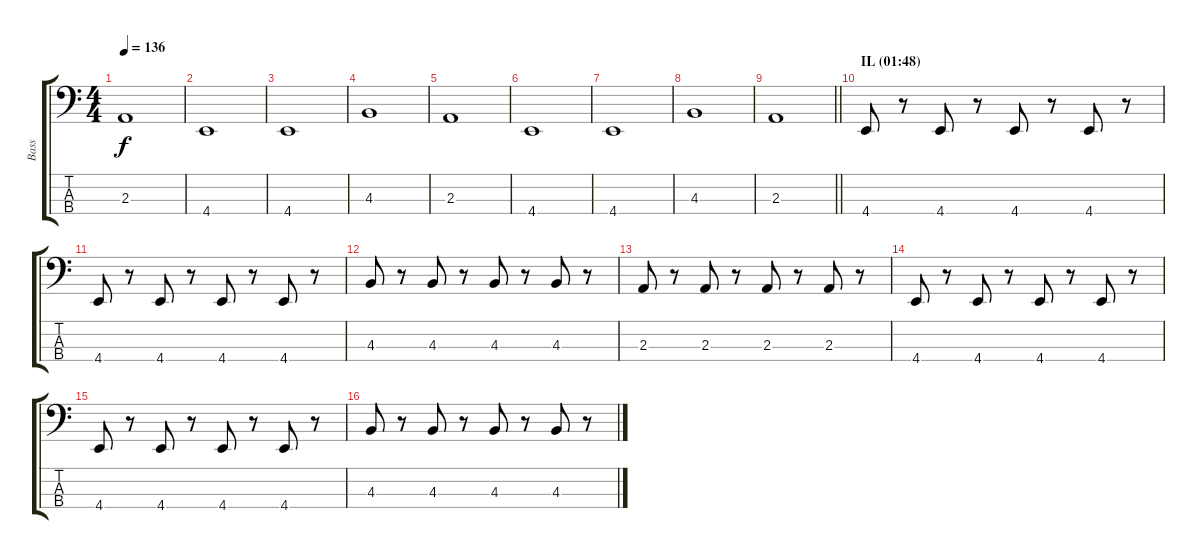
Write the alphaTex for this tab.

\track ("Bass" "Bass") {instrument electricbasspick}
\staff {score tabs}
\tuning (F2 C2 G1 C1) {hide}
\ts (4 4)
\tempo 136
\clef f4
\ks c
2.3.1{dy f} |
4.4.1 |
4.4.1 |
4.3.1 |
2.3.1 |
4.4.1 |
4.4.1 |
4.3.1 |
\barLineRight lightlight
2.3.1 |
\section ("" "IL (01:48)")
4.4.8 r.8 4.4.8 r.8 4.4.8 r.8 4.4.8 r.8 |
4.4.8 r.8 4.4.8 r.8 4.4.8 r.8 4.4.8 r.8 |
4.3.8 r.8 4.3.8 r.8 4.3.8 r.8 4.3.8 r.8 |
2.3.8 r.8 2.3.8 r.8 2.3.8 r.8 2.3.8 r.8 |
4.4.8 r.8 4.4.8 r.8 4.4.8 r.8 4.4.8 r.8 |
4.4.8 r.8 4.4.8 r.8 4.4.8 r.8 4.4.8 r.8 |
4.3.8 r.8 4.3.8 r.8 4.3.8 r.8 4.3.8 r.8
